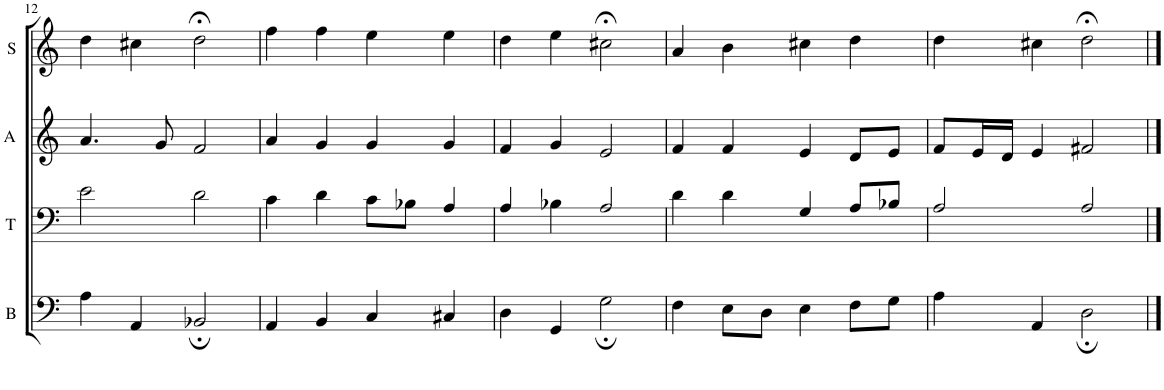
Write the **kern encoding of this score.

**kern	**kern	**kern	**kern
*part4	*part3	*part2	*part1
*staff4	*staff3	*staff2	*staff1
*I"B	*I"T	*I"A	*I"S
*I'B	*I'T	*I'A	*I'S
!!LO:PB:g=z
*clefF4	*clefF4	*clefG2	*clefG2
*k[]	*k[]	*k[]	*k[]
*M4/4	*M4/4	*M4/4	*M4/4
=12	=12	=12	=12
4A\	2e\	4.a/	4dd\
4AA/	.	.	4cc#X\
.	.	8g/	.
2BB-X;/	2d\	2f/	2dd;<\
=13	=13	=13	=13
4AA/	4c\	4a/	4ff\
4BB/	4d\	4g/	4ff\
4C/	8c\L	4g/	4ee\
.	8B-X\J	.	.
4C#X/	4A/	4g/	4ee\
=14	=14	=14	=14
4D\	4A/	4f/	4dd\
4GG/	4B-X\	4g/	4ee\
2G;\	2A/	2e/	2cc#X;<\
=15	=15	=15	=15
4F\	4d\	4f/	4a/
8E\L	4d\	4f/	4b\
8D\J	.	.	.
4E\	4G/	4e/	4cc#X\
8F\L	8A/L	8d/L	4dd\
8G\J	8B-X/J	8e/J	.
=16	=16	=16	=16
4A\	2A/	8f/L	4dd\
.	.	16e/L	.
.	.	16d/JJ	.
4AA/	.	4e/	4cc#X\
2D;\	2A/	2f#X/	2dd;<\
==	==	==	==
*-	*-	*-	*-
